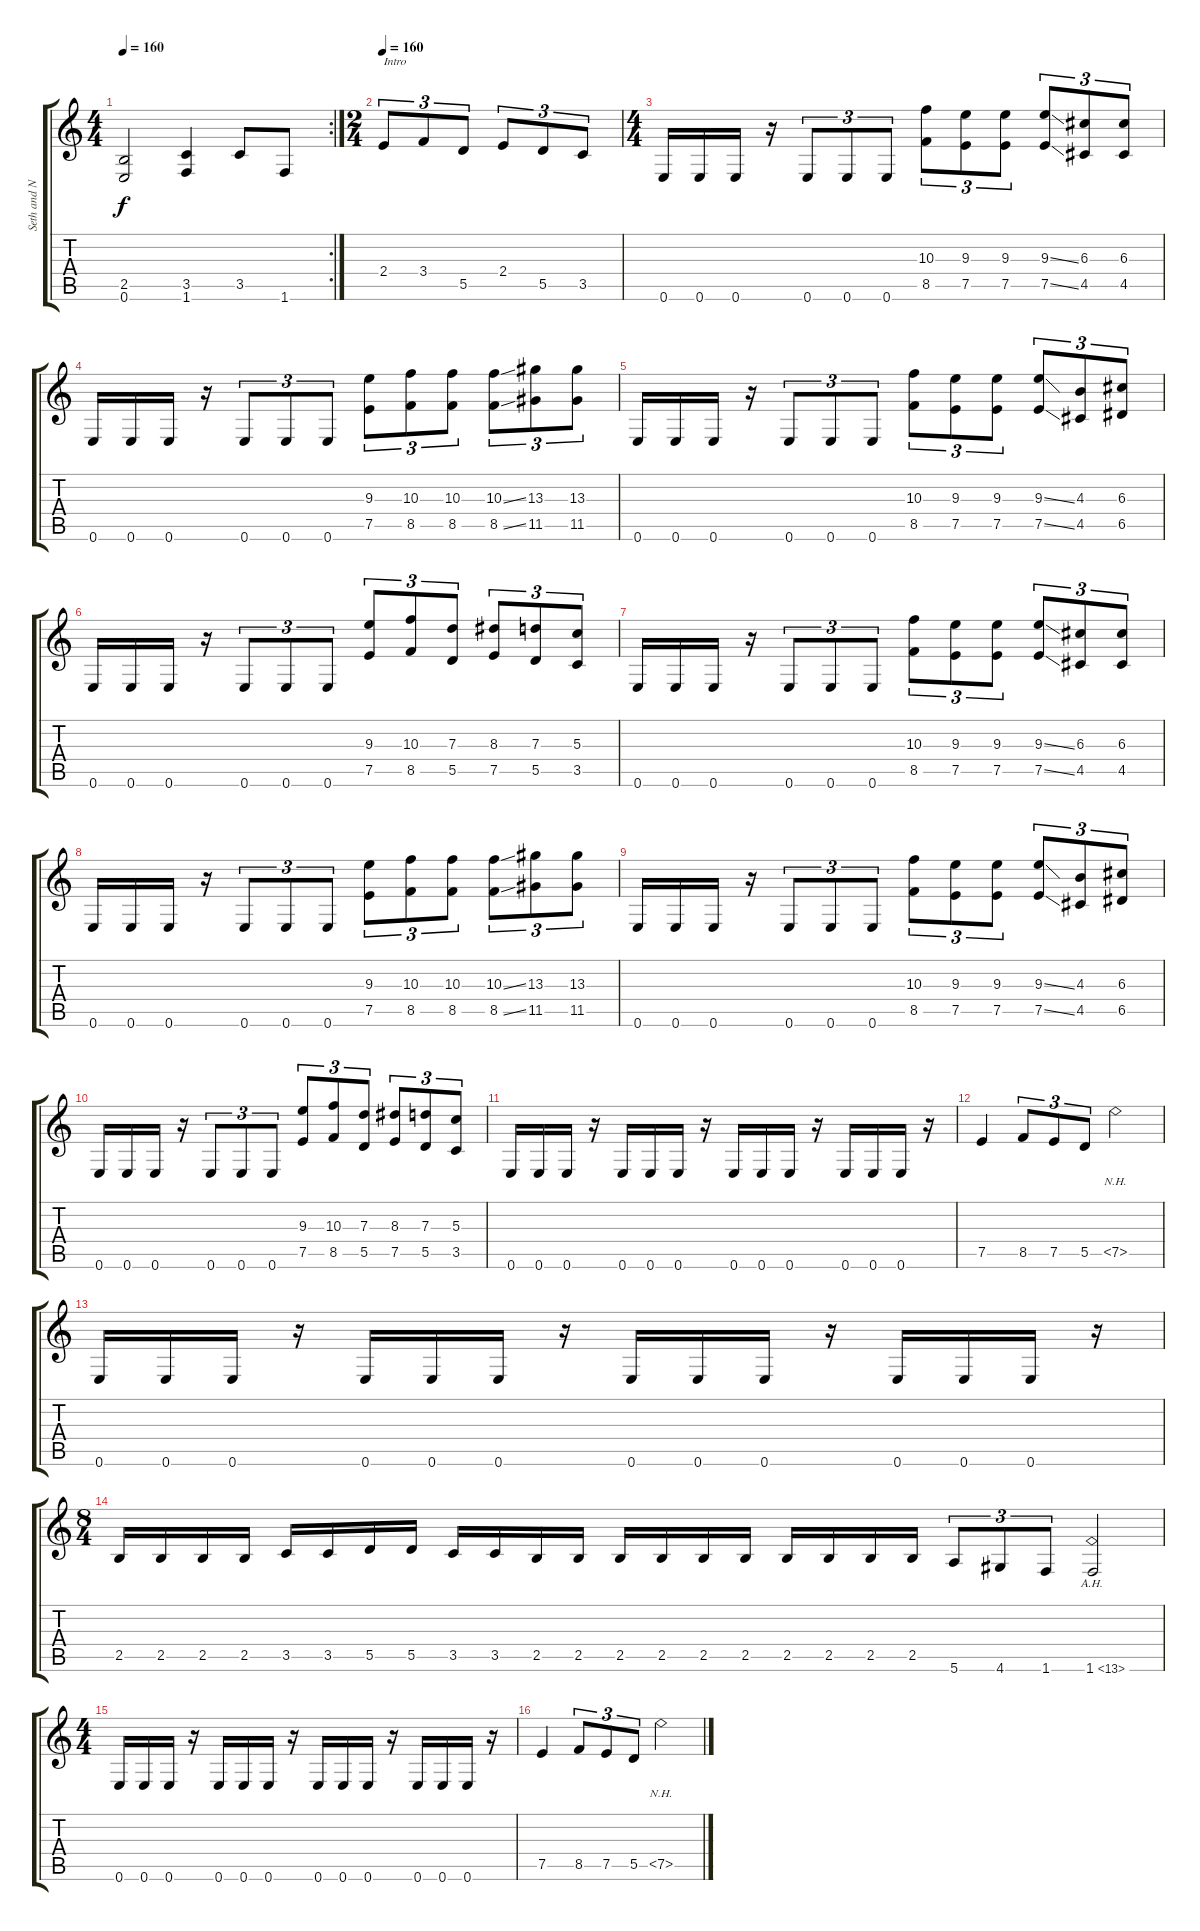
\track ("Seth and Nergal" "Seth and N") {instrument distortionguitar}
\staff {score tabs}
\tuning (E4 B3 G3 D3 A2 E2) {hide}
\rc 2
\ts (4 4)
\tempo 160
\clef g2
\ks c
(2.5 0.6).2{dy f} (3.5 1.6).4 3.5.8 1.6.8 |
\ts (2 4)
\tempo 160
2.4.8{tu (3 2) txt "Intro"} 3.4.8{tu (3 2)} 5.5.8{tu (3 2)} 2.4.8{tu (3 2)} 5.5.8{tu (3 2)} 3.5.8{tu (3 2)} |
\ts (4 4)
0.6.16 0.6.16 0.6.16 r.16 0.6.8{tu (3 2)} 0.6.8{tu (3 2)} 0.6.8{tu (3 2)} (10.3 8.5).8{tu (3 2)} (9.3 7.5).8{tu (3 2)} (9.3 7.5).8{tu (3 2)} (9.3{ss} 7.5{ss}).8{tu (3 2)} (6.3 4.5).8{tu (3 2)} (6.3 4.5).8{tu (3 2)} |
0.6.16 0.6.16 0.6.16 r.16 0.6.8{tu (3 2)} 0.6.8{tu (3 2)} 0.6.8{tu (3 2)} (9.3 7.5).8{tu (3 2)} (10.3 8.5).8{tu (3 2)} (10.3 8.5).8{tu (3 2)} (10.3{ss} 8.5{ss}).8{tu (3 2)} (13.3 11.5).8{tu (3 2)} (13.3 11.5).8{tu (3 2)} |
0.6.16 0.6.16 0.6.16 r.16 0.6.8{tu (3 2)} 0.6.8{tu (3 2)} 0.6.8{tu (3 2)} (10.3 8.5).8{tu (3 2)} (9.3 7.5).8{tu (3 2)} (9.3 7.5).8{tu (3 2)} (9.3{ss} 7.5{ss}).8{tu (3 2)} (4.3 4.5).8{tu (3 2)} (6.3 6.5).8{tu (3 2)} |
0.6.16 0.6.16 0.6.16 r.16 0.6.8{tu (3 2)} 0.6.8{tu (3 2)} 0.6.8{tu (3 2)} (9.3 7.5).8{tu (3 2)} (10.3 8.5).8{tu (3 2)} (7.3 5.5).8{tu (3 2)} (8.3 7.5).8{tu (3 2)} (7.3 5.5).8{tu (3 2)} (5.3 3.5).8{tu (3 2)} |
0.6.16 0.6.16 0.6.16 r.16 0.6.8{tu (3 2)} 0.6.8{tu (3 2)} 0.6.8{tu (3 2)} (10.3 8.5).8{tu (3 2)} (9.3 7.5).8{tu (3 2)} (9.3 7.5).8{tu (3 2)} (9.3{ss} 7.5{ss}).8{tu (3 2)} (6.3 4.5).8{tu (3 2)} (6.3 4.5).8{tu (3 2)} |
0.6.16 0.6.16 0.6.16 r.16 0.6.8{tu (3 2)} 0.6.8{tu (3 2)} 0.6.8{tu (3 2)} (9.3 7.5).8{tu (3 2)} (10.3 8.5).8{tu (3 2)} (10.3 8.5).8{tu (3 2)} (10.3{ss} 8.5{ss}).8{tu (3 2)} (13.3 11.5).8{tu (3 2)} (13.3 11.5).8{tu (3 2)} |
0.6.16 0.6.16 0.6.16 r.16 0.6.8{tu (3 2)} 0.6.8{tu (3 2)} 0.6.8{tu (3 2)} (10.3 8.5).8{tu (3 2)} (9.3 7.5).8{tu (3 2)} (9.3 7.5).8{tu (3 2)} (9.3{ss} 7.5{ss}).8{tu (3 2)} (4.3 4.5).8{tu (3 2)} (6.3 6.5).8{tu (3 2)} |
0.6.16 0.6.16 0.6.16 r.16 0.6.8{tu (3 2)} 0.6.8{tu (3 2)} 0.6.8{tu (3 2)} (9.3 7.5).8{tu (3 2)} (10.3 8.5).8{tu (3 2)} (7.3 5.5).8{tu (3 2)} (8.3 7.5).8{tu (3 2)} (7.3 5.5).8{tu (3 2)} (5.3 3.5).8{tu (3 2)} |
0.6.16 0.6.16 0.6.16 r.16 0.6.16 0.6.16 0.6.16 r.16 0.6.16 0.6.16 0.6.16 r.16 0.6.16 0.6.16 0.6.16 r.16 |
7.5.4 8.5.8{tu (3 2)} 7.5.8{tu (3 2)} 5.5.8{tu (3 2)} 7.5{nh}.2 |
0.6.16 0.6.16 0.6.16 r.16 0.6.16 0.6.16 0.6.16 r.16 0.6.16 0.6.16 0.6.16 r.16 0.6.16 0.6.16 0.6.16 r.16 |
\ts (8 4)
2.5.16 2.5.16 2.5.16 2.5.16 3.5.16 3.5.16 5.5.16 5.5.16 3.5.16 3.5.16 2.5.16 2.5.16 2.5.16 2.5.16 2.5.16 2.5.16 2.5.16 2.5.16 2.5.16 2.5.16 5.6.8{tu (3 2)} 4.6.8{tu (3 2)} 1.6.8{tu (3 2)} 1.6{ah 12}.2 |
\ts (4 4)
0.6.16 0.6.16 0.6.16 r.16 0.6.16 0.6.16 0.6.16 r.16 0.6.16 0.6.16 0.6.16 r.16 0.6.16 0.6.16 0.6.16 r.16 |
7.5.4 8.5.8{tu (3 2)} 7.5.8{tu (3 2)} 5.5.8{tu (3 2)} 7.5{nh}.2
